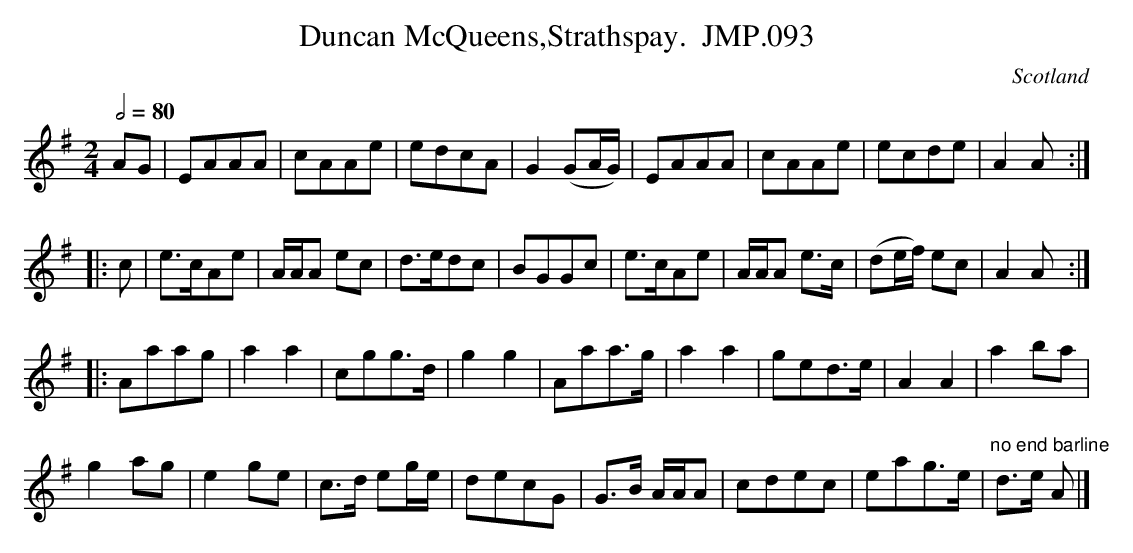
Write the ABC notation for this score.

X:1
T:Duncan McQueens,Strathspay.  JMP.093
M:2/4
L:1/8
Q:1/2=80
O:Scotland
notC:'Donald McDonald'
K:G major
AG | EAAA | cAAe | edcA | G2 (GA/G/) |\
EAAA | cAAe | ecde | A2 A :|!
|:c | e>cAe | A/A/A ec | d>edc | BGGc |\
e>cAe | A/A/A e>c | (de/f/) ec | A2A :|!
|:Aaag | a2a2 | cgg>d | g2g2 |\
Aaa>g | a2a2 | ged>e | A2A2 |\
a2 ba |!
g2 ag | e2 ge | c>d eg/e/ |\
decG | G>B A/A/A | cdec | eag>e|"no end barline" d>e A |]
